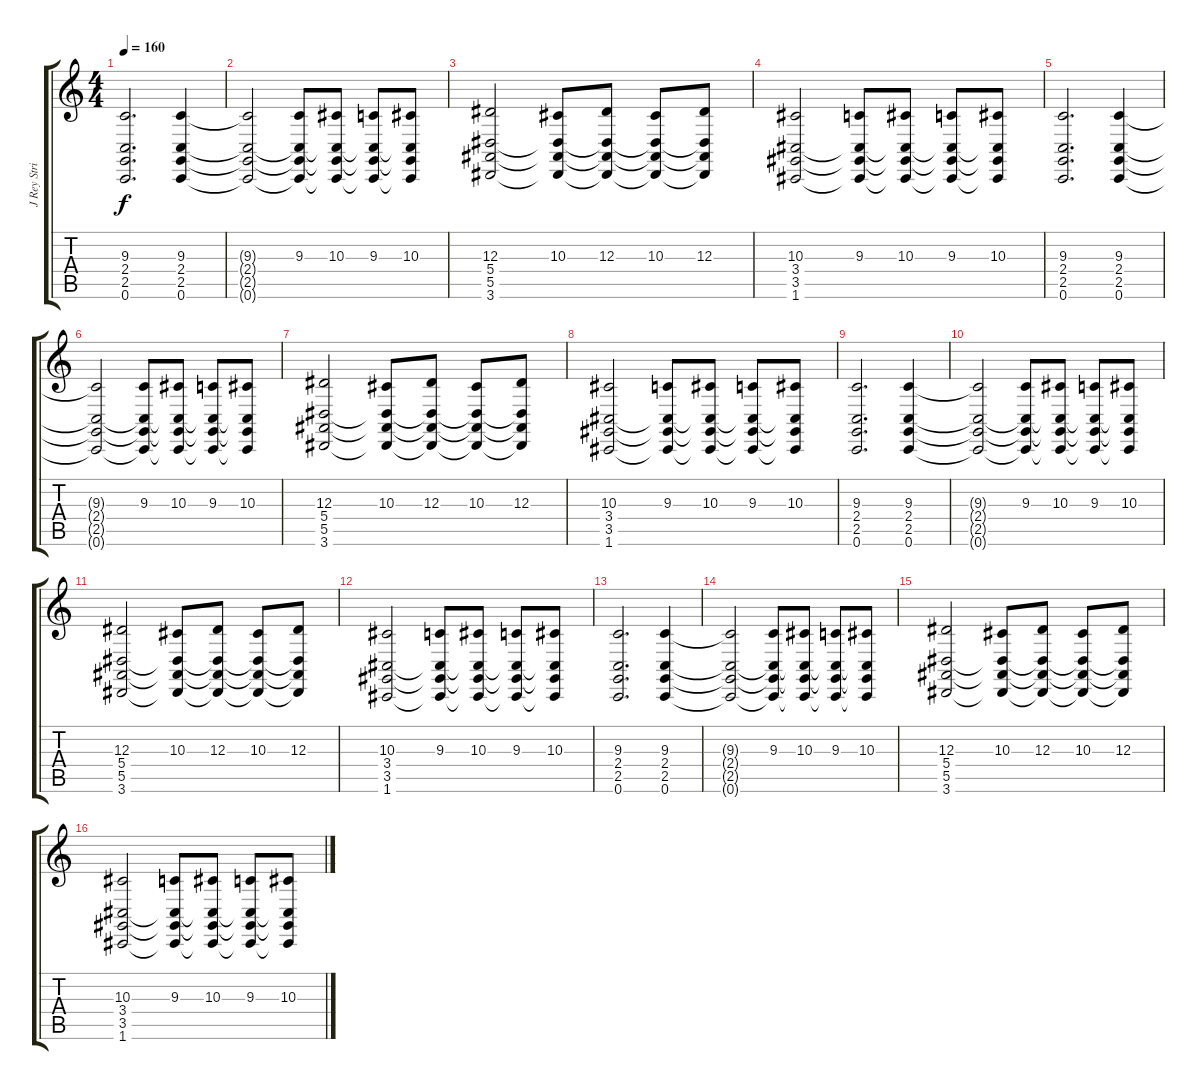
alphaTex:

\track ("J Rey Strings" "J Rey Stri") {instrument stringensemble1}
\staff {score tabs}
\tuning (C4 G3 Eb3 Bb2 F2 C2) {hide}
\ts (4 4)
\tempo 160
\clef g2
\ks c
(9.3 2.4 2.5 0.6).2{d dy f} (9.3 2.4 2.5 0.6).4 |
(9.3{t} 2.4{t} 2.5{t} 0.6{t}).2 (9.3 2.4{t} 2.5{t} 0.6{t}).8 (10.3 2.4{t} 2.5{t} 0.6{t}).8 (9.3 2.4{t} 2.5{t} 0.6{t}).8 (10.3 2.4{t} 2.5{t} 0.6{t}).8 |
(12.3 5.4 5.5 3.6).2 (10.3 5.4{t} 5.5{t} 3.6{t}).8 (12.3 5.4{t} 5.5{t} 3.6{t}).8 (10.3 5.4{t} 5.5{t} 3.6{t}).8 (12.3 5.4{t} 5.5{t} 3.6{t}).8 |
(10.3 3.4 3.5 1.6).2 (9.3 3.4{t} 3.5{t} 1.6{t}).8 (10.3 3.4{t} 3.5{t} 1.6{t}).8 (9.3 3.4{t} 3.5{t} 1.6{t}).8 (10.3 3.4{t} 3.5{t} 1.6{t}).8 |
(9.3 2.4 2.5 0.6).2{d} (9.3 2.4 2.5 0.6).4 |
(9.3{t} 2.4{t} 2.5{t} 0.6{t}).2 (9.3 2.4{t} 2.5{t} 0.6{t}).8 (10.3 2.4{t} 2.5{t} 0.6{t}).8 (9.3 2.4{t} 2.5{t} 0.6{t}).8 (10.3 2.4{t} 2.5{t} 0.6{t}).8 |
(12.3 5.4 5.5 3.6).2 (10.3 5.4{t} 5.5{t} 3.6{t}).8 (12.3 5.4{t} 5.5{t} 3.6{t}).8 (10.3 5.4{t} 5.5{t} 3.6{t}).8 (12.3 5.4{t} 5.5{t} 3.6{t}).8 |
(10.3 3.4 3.5 1.6).2 (9.3 3.4{t} 3.5{t} 1.6{t}).8 (10.3 3.4{t} 3.5{t} 1.6{t}).8 (9.3 3.4{t} 3.5{t} 1.6{t}).8 (10.3 3.4{t} 3.5{t} 1.6{t}).8 |
(9.3 2.4 2.5 0.6).2{d} (9.3 2.4 2.5 0.6).4 |
(9.3{t} 2.4{t} 2.5{t} 0.6{t}).2 (9.3 2.4{t} 2.5{t} 0.6{t}).8 (10.3 2.4{t} 2.5{t} 0.6{t}).8 (9.3 2.4{t} 2.5{t} 0.6{t}).8 (10.3 2.4{t} 2.5{t} 0.6{t}).8 |
(12.3 5.4 5.5 3.6).2 (10.3 5.4{t} 5.5{t} 3.6{t}).8 (12.3 5.4{t} 5.5{t} 3.6{t}).8 (10.3 5.4{t} 5.5{t} 3.6{t}).8 (12.3 5.4{t} 5.5{t} 3.6{t}).8 |
(10.3 3.4 3.5 1.6).2 (9.3 3.4{t} 3.5{t} 1.6{t}).8 (10.3 3.4{t} 3.5{t} 1.6{t}).8 (9.3 3.4{t} 3.5{t} 1.6{t}).8 (10.3 3.4{t} 3.5{t} 1.6{t}).8 |
(9.3 2.4 2.5 0.6).2{d} (9.3 2.4 2.5 0.6).4 |
(9.3{t} 2.4{t} 2.5{t} 0.6{t}).2 (9.3 2.4{t} 2.5{t} 0.6{t}).8 (10.3 2.4{t} 2.5{t} 0.6{t}).8 (9.3 2.4{t} 2.5{t} 0.6{t}).8 (10.3 2.4{t} 2.5{t} 0.6{t}).8 |
(12.3 5.4 5.5 3.6).2 (10.3 5.4{t} 5.5{t} 3.6{t}).8 (12.3 5.4{t} 5.5{t} 3.6{t}).8 (10.3 5.4{t} 5.5{t} 3.6{t}).8 (12.3 5.4{t} 5.5{t} 3.6{t}).8 |
(10.3 3.4 3.5 1.6).2 (9.3 3.4{t} 3.5{t} 1.6{t}).8 (10.3 3.4{t} 3.5{t} 1.6{t}).8 (9.3 3.4{t} 3.5{t} 1.6{t}).8 (10.3 3.4{t} 3.5{t} 1.6{t}).8
